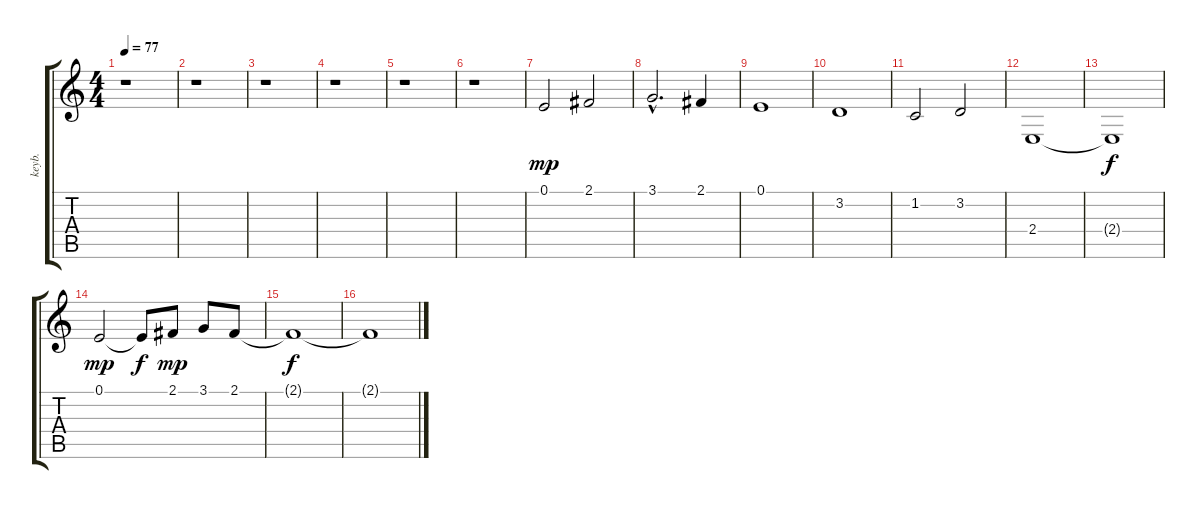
\track ("keyb." "keyb.") {instrument stringensemble1}
\staff {score tabs}
\tuning (E4 B3 G3 D3 A2 E2) {hide}
\ts (4 4)
\tempo 77
\clef g2
\ks c
r.1{dy f} |
r.1 |
r.1 |
r.1 |
r.1 |
r.1 |
0.1.2{dy mp volume 14} 2.1.2 |
3.1{hac}.2{d} 2.1.4 |
0.1.1 |
3.2.1 |
1.2.2 3.2.2 |
2.4.1 |
2.4{t}.1{dy f} |
0.1.2{dy mp} 0.1{t}.8{dy f} 2.1.8{dy mp} 3.1.8 2.1.8 |
2.1{t}.1{dy f} |
2.1{t}.1
